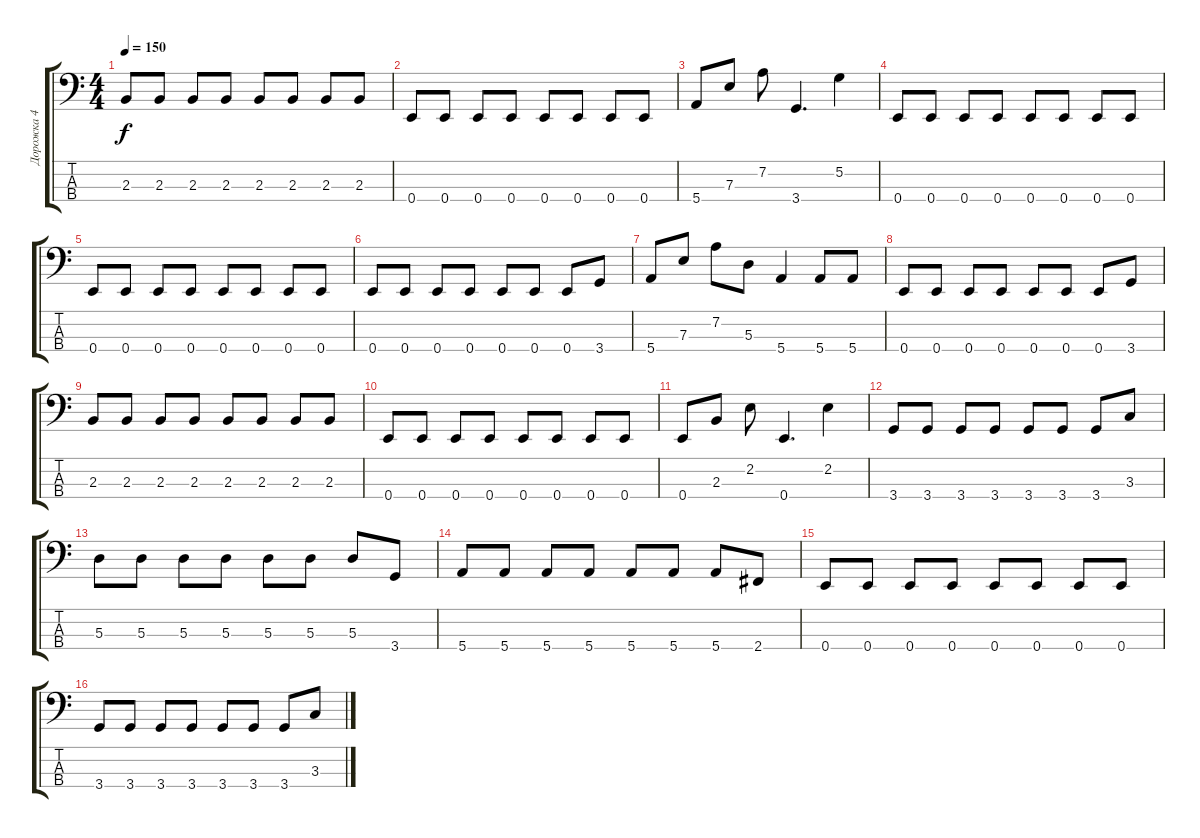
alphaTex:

\track ("Дорожка 4" "Дорожка 4") {instrument electricbassfinger}
\staff {score tabs}
\tuning (G2 D2 A1 E1) {hide}
\ts (4 4)
\tempo 150
\clef f4
\ks c
2.3.8{dy f} 2.3.8 2.3.8 2.3.8 2.3.8 2.3.8 2.3.8 2.3.8 |
0.4.8 0.4.8 0.4.8 0.4.8 0.4.8 0.4.8 0.4.8 0.4.8 |
5.4.8 7.3.8 7.2.8 3.4.4{d} 5.2.4 |
0.4.8 0.4.8 0.4.8 0.4.8 0.4.8 0.4.8 0.4.8 0.4.8 |
0.4.8 0.4.8 0.4.8 0.4.8 0.4.8 0.4.8 0.4.8 0.4.8 |
0.4.8 0.4.8 0.4.8 0.4.8 0.4.8 0.4.8 0.4.8 3.4.8 |
5.4.8 7.3.8 7.2.8 5.3.8 5.4.4 5.4.8 5.4.8 |
0.4.8 0.4.8 0.4.8 0.4.8 0.4.8 0.4.8 0.4.8 3.4.8 |
2.3.8 2.3.8 2.3.8 2.3.8 2.3.8 2.3.8 2.3.8 2.3.8 |
0.4.8 0.4.8 0.4.8 0.4.8 0.4.8 0.4.8 0.4.8 0.4.8 |
0.4.8 2.3.8 2.2.8 0.4.4{d} 2.2.4 |
3.4.8 3.4.8 3.4.8 3.4.8 3.4.8 3.4.8 3.4.8 3.3.8 |
5.3.8 5.3.8 5.3.8 5.3.8 5.3.8 5.3.8 5.3.8 3.4.8 |
5.4.8 5.4.8 5.4.8 5.4.8 5.4.8 5.4.8 5.4.8 2.4.8 |
0.4.8 0.4.8 0.4.8 0.4.8 0.4.8 0.4.8 0.4.8 0.4.8 |
3.4.8 3.4.8 3.4.8 3.4.8 3.4.8 3.4.8 3.4.8 3.3.8
